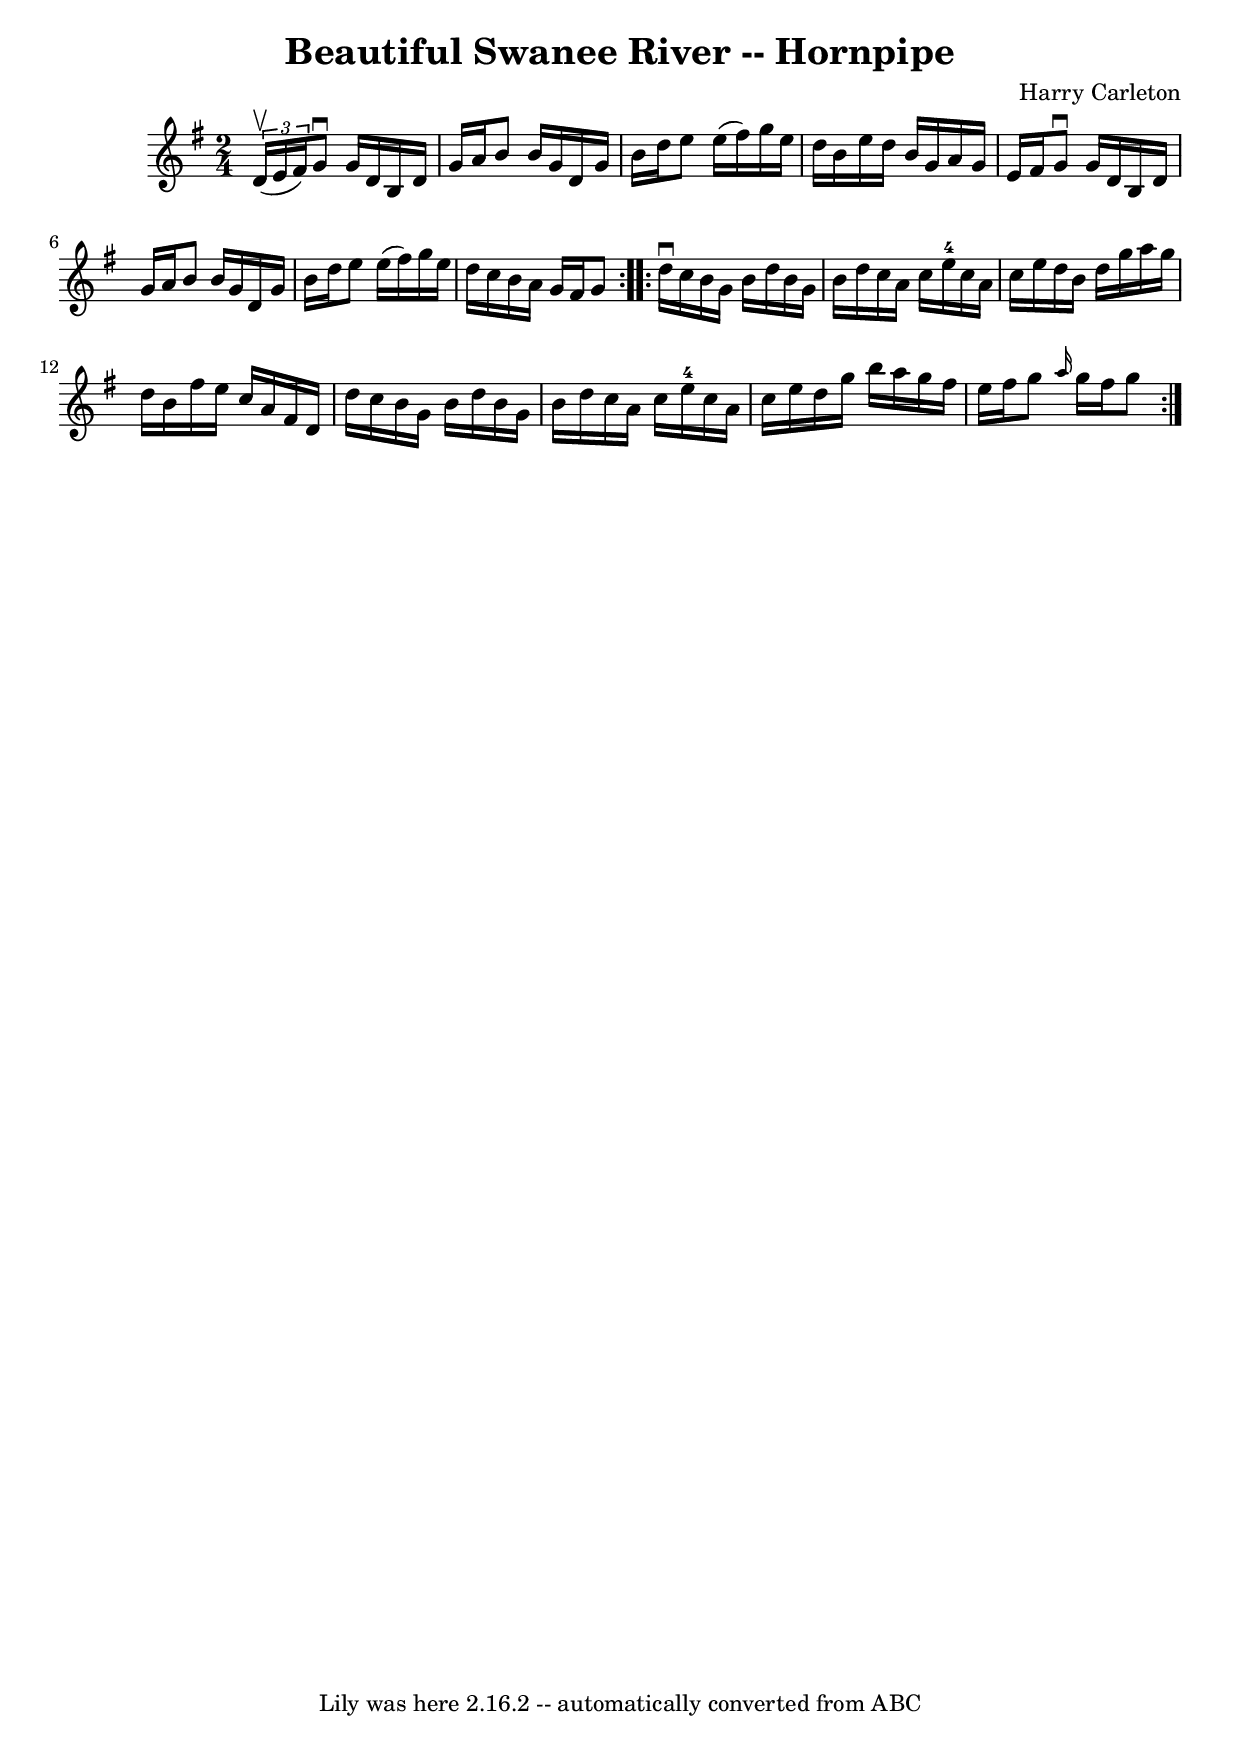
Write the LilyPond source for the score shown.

\version "2.7.40"
\include "Mammoth.ily"
\header {
	%% book = "Cole's 1000 Fiddle Tunes"
	composer = "Harry Carleton"
	crossRefNumber = "1"
	footnotes = ""
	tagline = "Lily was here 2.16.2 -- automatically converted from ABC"
	title = "Beautiful Swanee River -- Hornpipe"
}
voicedefault =  {


\repeat volta 2 {
\time 2/4 
\key g \major   \times 2/3 { d'16 (^\upbow e'16 fis'16) } 
|
 g'8^\downbow g'16 d'16 b16 d'16 g'16 a'16  
|
 b'8 b'16 g'16 d'16 g'16 b'16 d''16  |
   
e''8 e''16 (fis''16) g''16 e''16 d''16 b'16  |
   
e''16 d''16 b'16 g'16 a'16 g'16 e'16 fis'16  |
     
g'8^\downbow g'16 d'16 b16 d'16 g'16 a'16  |
 b'8    
b'16 g'16 d'16 g'16 b'16 d''16  |
 e''8 e''16 (
fis''16) g''16 e''16 d''16 c''16  |
 b'16 a'16 g'16 
 fis'16 g'8  }     \repeat volta 2 { d''16^\downbow c''16  |
   
b'16 g'16 b'16 d''16 b'16 g'16 b'16 d''16  |
   
c''16 a'16 c''16 e''16-4 c''16 a'16 c''16 e''16  
|
 d''16 b'16 d''16 g''16 a''16 g''16 d''16 b'16  
|
 fis''16 e''16 c''16 a'16 fis'16 d'16 d''16    
c''16  |
 b'16 g'16 b'16 d''16 b'16 g'16 b'16    
d''16  |
 c''16 a'16 c''16 e''16-4 c''16 a'16 c''16 
 e''16  |
 d''16 g''16 b''16 a''16 g''16 fis''16    
e''16 fis''16  |
 g''8  \grace { a''16  } g''16 fis''16    
g''8  }   
}

\score{
    <<

	\context Staff="default"
	{
	    \voicedefault 
	}

    >>
	\layout {
	}
	\midi {}
}
